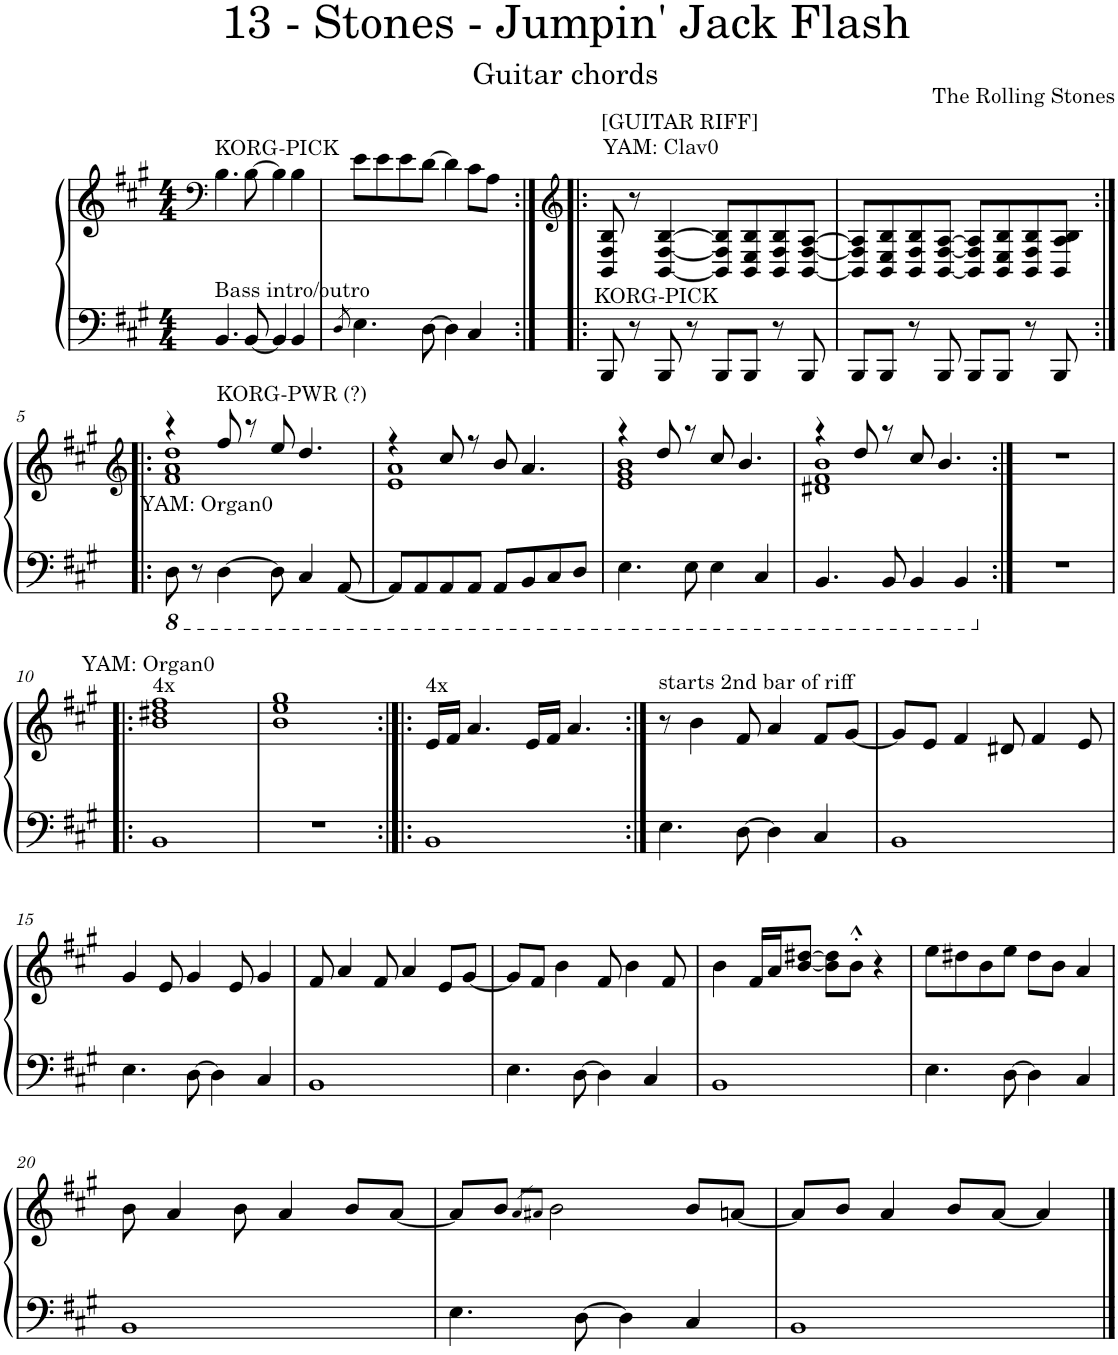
**kern	**kern
*part1	*part1
*staff2	*staff1
*I"Piano	*
*I'Pno.	*
*clefF4	*clefF4
*k[f#c#g#]	*k[f#c#g#]
*M4/4	*M4/4
=1	=1
!	!LO:TX:a:t=KORG-PICK
!LO:TX:a:t=Bass intro/outro	!
4.BB/	4.B\
[8BB/	[8B\
4BB/]	4B\]
4BB/	4B\
=2	=2
8qD/	.
4.E\	8e\L
.	8e\
.	8e\
[8D\	[8d\J
4D\]	4d\]
4C#/	8c#\L
.	8A\J
=3:|!|:	=3:|!|:
*	*clefG2
!	!LO:TX:a:t=[GUITAR RIFF]
!	!LO:TX:a:t=YAM&colon; Clav0
!LO:TX:a:t=KORG-PICK	!
8BBB/	8BB/ 8F#/ 8B/
8r	8r
8BBB/	[4BB/ [4F#/ [4B/
8r	.
8BBB/L	8BB/] 8F#/] 8B/]L
8BBB/J	8BB/ 8E/ 8B/
8r	8BB/ 8F#/ 8B/
8BBB/	[8BB/ [8F#/ [8A/J
=4	=4
8BBB/L	8BB/] 8F#/] 8A/]L
8BBB/J	8BB/ 8E/ 8B/
8r	8BB/ 8F#/ 8B/
8BBB/	[8BB/ [8F#/ [8A/J
8BBB/L	8BB/] 8F#/] 8A/]L
8BBB/J	8BB/ 8E/ 8B/
8r	8BB/ 8F#/ 8B/
8BBB/	8BB/ 8A/ 8B/J
!!LO:LB:g=z
=5:|!|:	=5:|!|:
*	*clefG2
*8ba	*
*	*^
!	!LO:TX:b:t=YAM&colon; Organ0	!
8DD\	4r	1f# 1a 1dd
8r	.	.
!	!LO:TX:a:t=KORG-PWR (?)	!
[4DD\	8ff#/	.
.	8r	.
8DD\]	8ee/	.
4CC#/	4.dd/	.
[8AAA/	.	.
=6	=6	=6
8AAA/L]	4r	1e 1a
8AAA/	.	.
8AAA/	8cc#/	.
8AAA/J	8r	.
8AAA/L	8b/	.
8BBB/	4.a/	.
8CC#/	.	.
8DD/J	.	.
=7	=7	=7
4.EE\	4r	1e 1g# 1b
.	8dd/	.
8EE\	8r	.
4EE\	8cc#/	.
.	4.b/	.
4CC#/	.	.
=8	=8	=8
4.BBB/	4r	1d#X 1f# 1b
.	8dd/	.
8BBB/	8r	.
4BBB/	8cc#/	.
.	4.b/	.
4BBB/	.	.
*	*v	*v
=9:|!	=9:|!
*X8ba	*
1r	1r
!!LO:LB:g=z
=10!|:	=10!|:
!	!LO:TX:a:t=4x
!	!LO:TX:a:t=YAM&colon; Organ0
1BB	1b 1dd#X 1ff#
=11	=11
1r	1b 1ee 1gg#
=12:|!|:	=12:|!|:
!	!LO:TX:a:t=4x
1BB	16e/LL
.	16f#/JJ
.	4.a/
.	16e/LL
.	16f#/JJ
.	4.a/
=13:|!	=13:|!
!	!LO:TX:a:t=starts 2nd bar of riff
4.E\	8r
.	4b\
[8D\	8f#/
4D\]	4a/
4C#/	8f#/L
.	[8g#/J
=14	=14
1BB	8g#/L]
.	8e/J
.	4f#/
.	8d#X/
.	4f#/
.	8e/
!!LO:LB:g=z
=15	=15
4.E\	4g#/
.	8e/
[8D\	4g#/
4D\]	.
.	8e/
4C#/	4g#/
=16	=16
1BB	8f#/
.	4a/
.	8f#/
.	4a/
.	8e/L
.	[8g#/J
=17	=17
4.E\	8g#/L]
.	8f#/J
.	4b\
[8D\	.
4D\]	8f#/
.	4b\
4C#/	.
.	8f#/
=18	=18
1BB	4b\
.	16f#/LL
.	16a/J
.	[8b/ [8dd#X/J
.	8b\] 8dd#\]L
.	8b^^'\J
.	4r
=19	=19
4.E\	8ee\L
.	8dd#X\
.	8b\
[8D\	8ee\J
4D\]	8dd#\L
.	8b\J
4C#/	4a/
!!LO:LB:g=z
=20	=20
1BB	8b\
.	4a/
.	8b\
.	4a/
.	8b/L
.	[8a/J
=21	=21
4.E\	8a/L]
.	8b/J
.	8qa/L
.	8qa#X/J
.	2b\
[8D\	.
4D\]	.
4C#/	8b/L
.	[8an/J
=22	=22
1BB	8a/L]
.	8b/J
.	4a/
.	8b/L
.	[8a/J
.	4a/]
==	==
*-	*-
